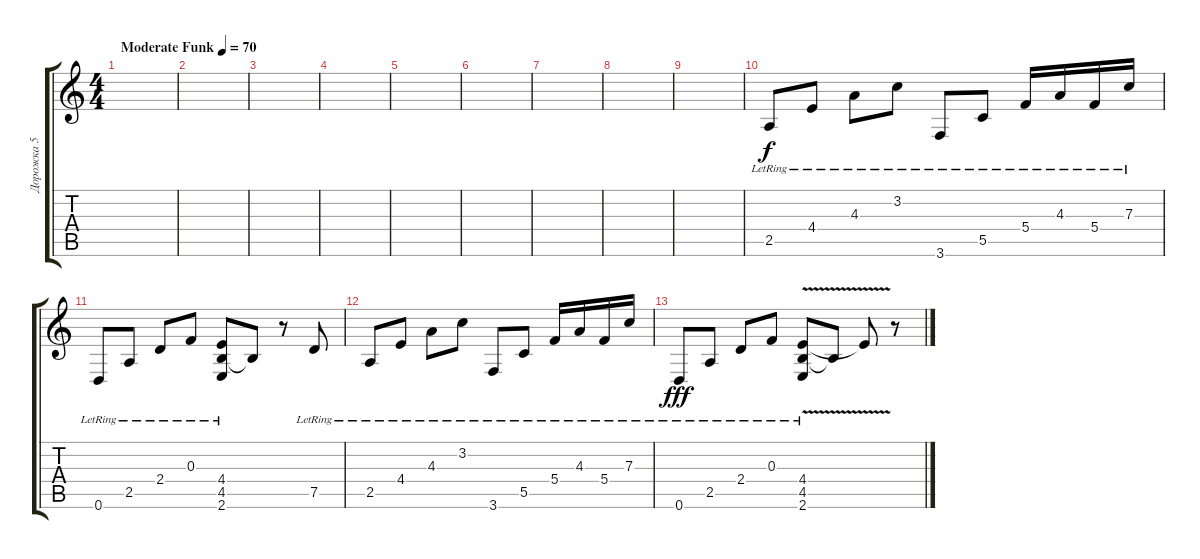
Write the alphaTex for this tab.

\track ("Дорожка 5" "Дорожка 5") {instrument overdrivenguitar}
\staff {score tabs}
\tuning (D4 A3 F3 C3 G2 D2) {hide}
\ts (4 4)
\tempo (70 "Moderate Funk")
\clef g2
\ks c
|
|
|
|
|
|
|
|
|
2.5{lr}.8 4.4{lr}.8 4.3{lr}.8 3.2{lr}.8 3.6{lr}.8 5.5{lr}.8 5.4{lr}.16 4.3{lr}.16 5.4{lr}.16 7.3{lr}.16 |
0.6{lr}.8 2.5{lr}.8 2.4{lr}.8 0.3{lr}.8 (4.4 4.5 2.6{lr}).8 4.5{t}.8 r.8 7.5{lr}.8 |
2.5{lr}.8 4.4{lr}.8 4.3{lr}.8 3.2{lr}.8 3.6{lr}.8 5.5{lr}.8 5.4{lr}.16 4.3{lr}.16 5.4{lr}.16 7.3{lr}.16 |
0.6{lr}.8{dy fff} 2.5{lr}.8 2.4{lr}.8 0.3{lr}.8 (4.4{v} 4.5{v} 2.6{v lr}).8 4.5{t}.8 4.4{t}.8 r.8
